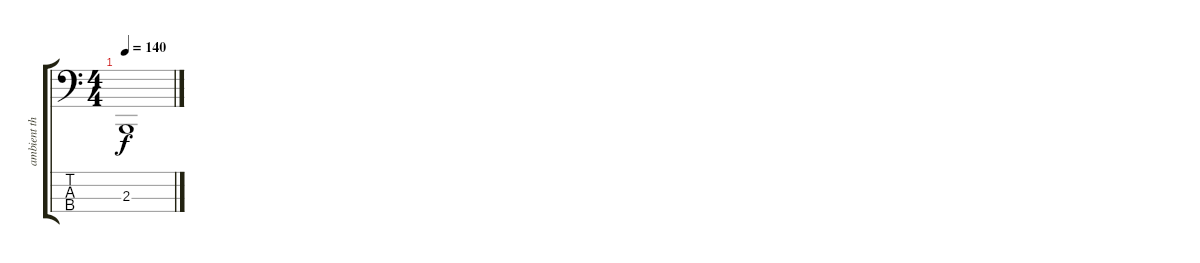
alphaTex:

\track ("ambient thing" "ambient th") {instrument telephonering}
\staff {score tabs}
\tuning (G2 D2 A1 E1) {hide}
\ts (4 4)
\tempo 140
\clef f4
\ks c
2.3{t}.1{dy f}
